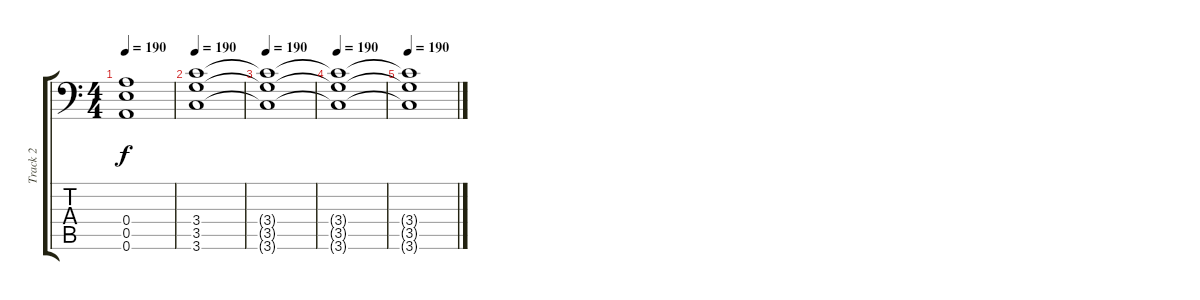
\track ("Track 2" "Track 2") {instrument distortionguitar}
\staff {score tabs}
\tuning (B3 Gb3 D3 A2 E2 A1) {hide}
\ts (4 4)
\tempo 190
\clef f4
\ks c
(0.4{t} 0.5{t} 0.6{t}).1{dy f} |
\tempo 190
(3.4 3.5 3.6).1 |
\tempo 190
(3.4{t} 3.5{t} 3.6{t}).1 |
\tempo 190
(3.4{t} 3.5{t} 3.6{t}).1 |
\tempo 190
(3.4{t} 3.5{t} 3.6{t}).1
